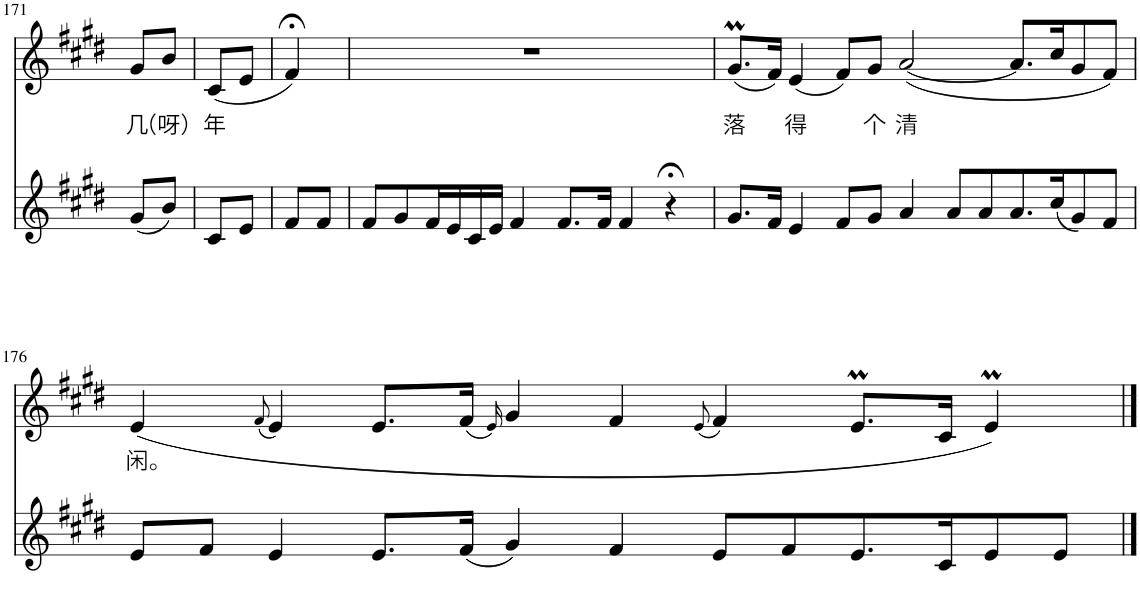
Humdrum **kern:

**kern	**kern	**text
*part2	*part1	*part1
*staff2	*staff1	*staff1
*I"Piano	*I"Piano	*
*I'Pno	*I'Pno	*
!!LO:PB:g=z
*clefG2	*clefG2	*
*k[f#c#g#d#]	*k[f#c#g#d#]	*
*M1/4	*M1/4	*
=171	=171	=171
!	!	!LO:LY:b
(8g#/L	8g#/L	几
!	!	!LO:LY:b
8b/J)	8b/J	（呀）
=172	=172	=172
!	!	!LO:LY:b
8c#/L	(8c#/L	年
8e/J	8e/J	.
=173	=173	=173
8f#/L	4f#;</)	.
8f#/J	.	.
=174	=174	=174
8f#/L	4r	.
8g#/	.	.
16f#/L	1ryy	.
16e/	.	.
16c#/	.	.
16e/JJ	.	.
4f#/	.	.
8.f#/L	.	.
16f#/Jk	.	.
4f#/	.	.
4r;<	4ryy	.
=175	=175	=175
!	!	!LO:LY:b
8.g#/L	(8.g#m/L	落
16f#/Jk	16f#/Jk)	.
!	!	!LO:LY:b
4e/	(4e/	得
8f#/L	8f#/L)	.
!	!	!LO:LY:b
8g#/J	8g#/J	个
!	!	!LO:LY:b
4a/	([2a/	清
8a/L	.	.
8a/	.	.
8.a/	8.a/L]	.
(16cc#/K	16cc#/K	.
8g#/)	8g#/	.
8f#/J	8f#/J)	.
!!LO:LB:g=z
=176	=176	=176
!	!	!LO:LY:b
8e/L	(4e/	闲。
8f#/J	.	.
.	(8qf#/	.
4e/	4e/)	.
8.e/L	8.e/L	.
(16f#/Jk	(16f#/Jk	.
.	16qe/)	.
4g#/)	4g#/	.
4f#/	4f#/	.
.	(8qe/	.
8e/L	4f#/)	.
8f#/	.	.
8.e/	8.eM/L	.
16c#/K	16c#/Jk	.
8e/	4eM/)	.
8e/J	.	.
==	==	==
*-	*-	*-
